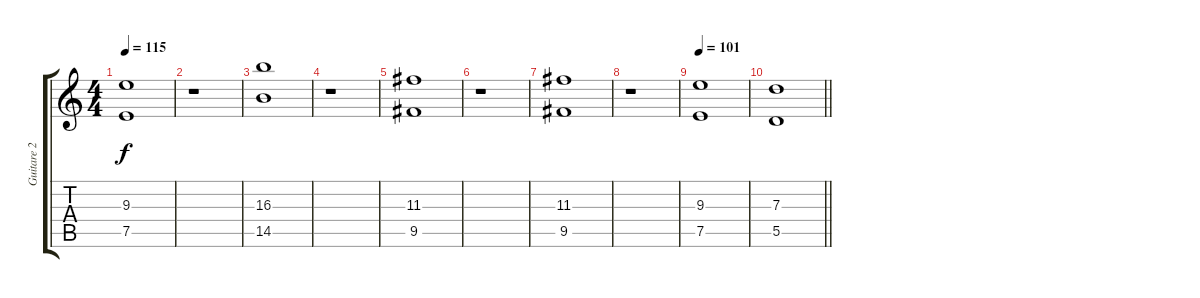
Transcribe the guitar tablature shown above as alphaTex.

\track ("Guitare 2" "Guitare 2") {instrument electricguitarjazz}
\staff {score tabs}
\tuning (E4 B3 G3 D3 A2 D2) {hide}
\ts (4 4)
\tempo 115
\clef g2
\ks c
(9.3 7.5).1{dy f} |
r.1 |
(16.3 14.5).1 |
r.1 |
(11.3 9.5).1 |
r.1 |
(11.3 9.5).1 |
r.1 |
\tempo 101
(9.3 7.5).1 |
\barLineRight lightlight
(7.3 5.5).1
